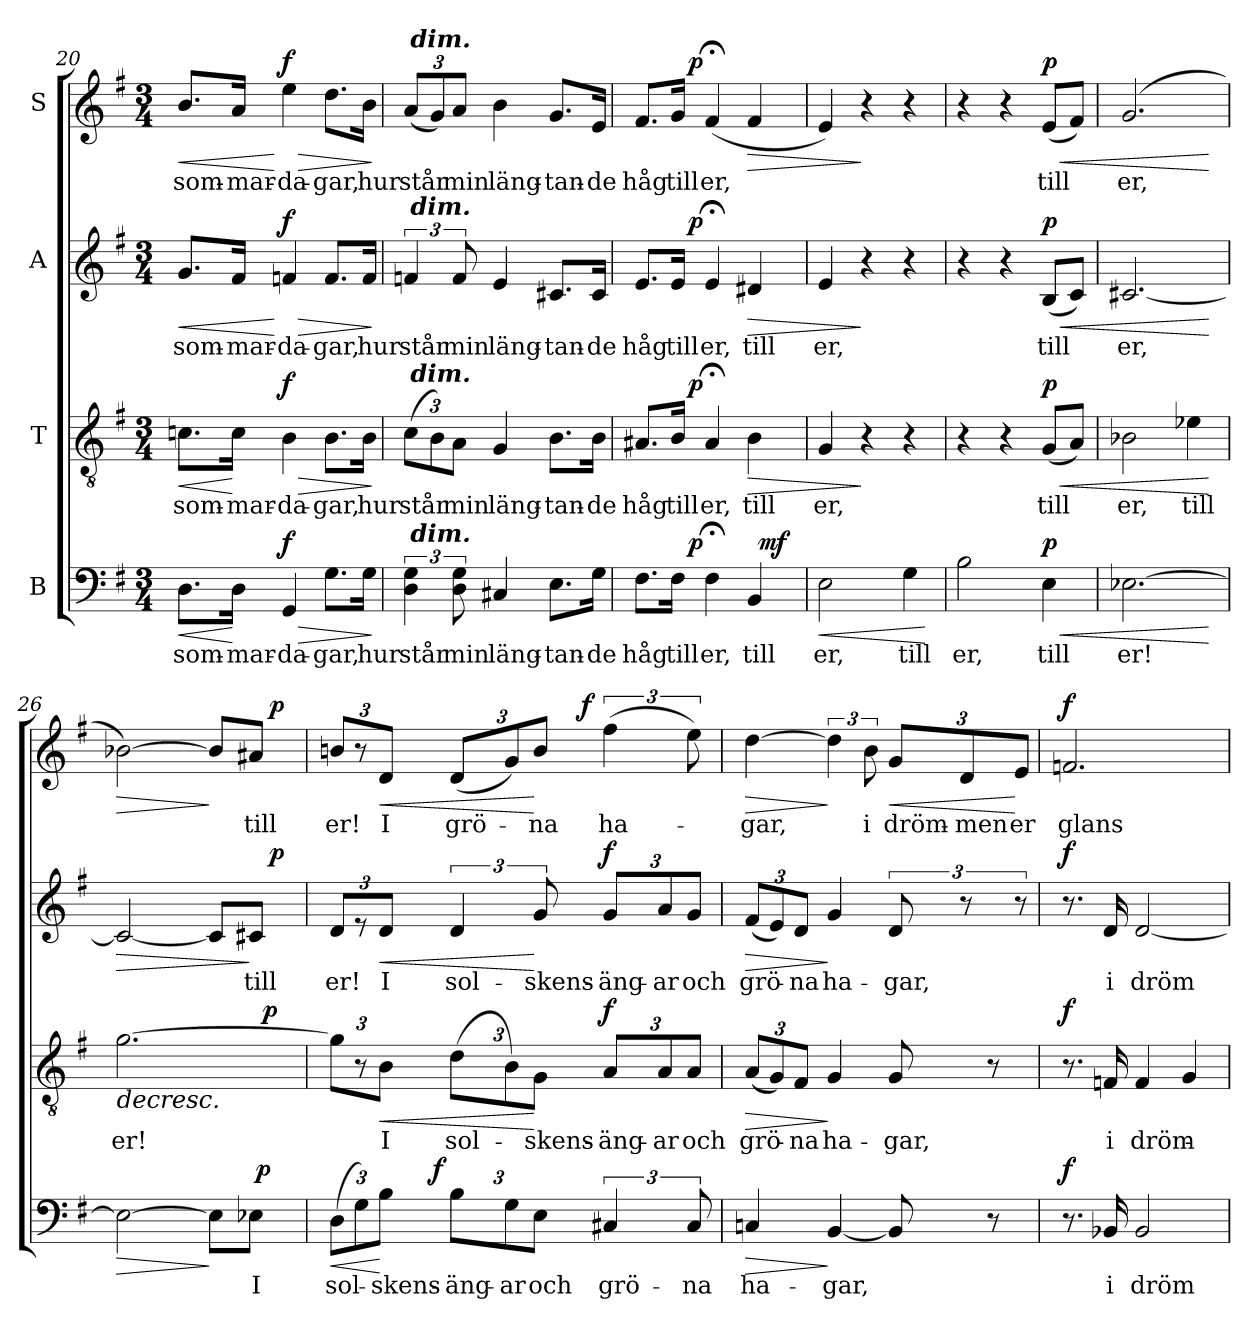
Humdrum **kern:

**kern	**text	**dynam	**kern	**text	**dynam	**kern	**text	**dynam	**kern	**text	**dynam
*part4	*part4	*part4	*part3	*part3	*part3	*part2	*part2	*part2	*part1	*part1	*part1
*staff4	*staff4	*staff4	*staff3	*staff3	*staff3	*staff2	*staff2	*staff2	*staff1	*staff1	*staff1
*I"B	*	*	*I"T	*	*	*I"A	*	*	*I"S	*	*
!!LO:LB:g=z
*clefF4	*	*	*clefGv2	*	*	*clefG2	*	*	*clefG2	*	*
*k[f#]	*	*	*k[f#]	*	*	*k[f#]	*	*	*k[f#]	*	*
*G:	*	*	*G:	*	*	*G:	*	*	*G:	*	*
*M3/4	*	*	*M3/4	*	*	*M3/4	*	*	*M3/4	*	*
=20	=20	=20	=20	=20	=20	=20	=20	=20	=20	=20	=20
!	!LO:LY:b	!LO:HP:b	!	!LO:LY:b	!LO:HP:b	!	!LO:LY:b	!LO:HP:b	!	!LO:LY:b	!LO:HP:b
8.D\L	som-	<	8.cni\L	som-	<	8.g/L	som-	<	8.b/L	som-	<
!	!LO:LY:b	!	!	!LO:LY:b	!	!	!LO:LY:b	!	!	!LO:LY:b	!
16D\Jk	-mar-	[	16c\Jk	-mar-	[	16f#/Jk	-mar-	.	16a/Jk	-mar-	.
!	!LO:LY:b	!LO:HP:b	!	!LO:LY:b	!LO:HP:b	!	!LO:LY:b	!LO:HP:n=1:b	!	!LO:LY:b	!LO:HP:n=1:b
!	!	!LO:DY:n=1:a	!	!	!LO:DY:n=1:a	!	!	!LO:DY:n=1:a	!	!	!LO:DY:n=1:a
4GG/	-da-	> f	4B\	-da-	> f	4fn/	-da-	[ > f	4ee\	-da-	[ > f
!	!LO:LY:b	!	!	!LO:LY:b	!	!	!LO:LY:b	!	!	!LO:LY:b	!
8.G\L	-gar,	.	8.B\L	-gar,	.	8.f/L	-gar,	.	8.dd\L	-gar,	.
!	!LO:LY:b	!	!	!LO:LY:b	!	!	!LO:LY:b	!	!	!LO:LY:b	!
16G\Jk	hur	.	16B\Jk	hur	.	16f/Jk	hur	.	16b\Jk	hur	.
.	.	]	.	.	]	.	.	]	.	.	]
=21	=21	=21	=21	=21	=21	=21	=21	=21	=21	=21	=21
!	!LO:LY:b	!	!	!LO:LY:b	!	!	!LO:LY:b	!	!	!LO:LY:b	!
*^	*	*	*^	*	*	*^	*	*	*^	*	*
6D\ 6G\	96ryy	står	.	(>12c\L	96ryy	står	.	6fn/	96ryy	står	.	(<12a/L	96ryy	står	.
!	!	!	!	!	!	!	!	!	!	!	!	!	!LO:TX:a:Bi:t=dim.	!	!
!	!	!	!	!	!	!	!	!	!LO:TX:a:Bi:t=dim.	!	!	!	!	!	!
!	!	!	!	!	!LO:TX:a:Bi:t=dim.	!	!	!	!	!	!	!	!	!	!
!	!LO:TX:a:Bi:t=dim.	!	!	!	!	!	!	!	!	!	!	!	!	!	!
.	3%2ryy	.	.	.	3%2ryy	.	.	.	3%2ryy	.	.	.	3%2ryy	.	.
.	.	.	.	12B\)	.	.	.	.	.	.	.	12g/)	.	.	.
!	!	!LO:LY:b	!	!	!	!LO:LY:b	!	!	!	!LO:LY:b	!	!	!	!LO:LY:b	!
12D\ 12G\	.	min	.	12A\J	.	min	.	12f/	.	min	.	12a/J	.	min	.
!	!	!LO:LY:b	!	!	!	!LO:LY:b	!	!	!	!LO:LY:b	!	!	!	!LO:LY:b	!
4C#X/	.	läng-	.	4G/	.	läng-	.	4e/	.	läng-	.	4b\	.	läng-	.
!	!	!LO:LY:b	!	!	!	!LO:LY:b	!	!	!	!LO:LY:b	!	!	!	!LO:LY:b	!
8.E\L	.	-tan-	.	8.B\L	.	-tan-	.	8.c#X/L	.	-tan-	.	8.g/L	.	-tan-	.
.	24..ryy	.	.	.	24..ryy	.	.	.	24..ryy	.	.	.	24..ryy	.	.
!	!	!LO:LY:b	!	!	!	!LO:LY:b	!	!	!	!LO:LY:b	!	!	!	!LO:LY:b	!
16G\Jk	.	-de	.	16B\Jk	.	-de	.	16c#/Jk	.	-de	.	16e/Jk	.	-de	.
=22	=22	=22	=22	=22	=22	=22	=22	=22	=22	=22	=22	=22	=22	=22	=22
!	!	!LO:LY:b	!	!	!	!LO:LY:b	!	!	!	!LO:LY:b	!	!	!	!LO:LY:b	!
*	*^	*	*	*	*	*	*	*	*	*	*	*	*	*	*
8.F#\L	8..ryy	2ryy	håg	.	8.A#X/L	8..ryy	håg	.	8.e/L	8..ryy	håg	.	8.f#/L	8..ryy	håg	.
!	!	!	!LO:LY:b	!	!	!	!LO:LY:b	!	!	!	!LO:LY:b	!	!	!	!LO:LY:b	!
16F#\Jk	.	.	till	.	16B/Jk	.	till	.	16e/Jk	.	till	.	16g/Jk	.	till	.
!	!	!	!	!LO:DY:a	!	!	!	!LO:DY:a	!	!	!	!LO:DY:a	!	!	!	!LO:DY:a
.	2ryy	.	.	p	.	2ryy	.	p	.	2ryy	.	p	.	2ryy	.	p
!	!	!	!LO:LY:b	!	!	!	!LO:LY:b	!	!	!	!LO:LY:b	!	!	!	!LO:LY:b	!
4F#;<\	.	.	er,	.	4A#;</	.	er,	.	4e;</	.	er,	.	(<4f#;</	.	er,	.
!	!	!	!LO:LY:b	!	!	!	!LO:LY:b	!LO:HP:b	!	!	!LO:LY:b	!LO:HP:b	!	!	!	!LO:HP:b
4BB/	.	32ryy	till	.	4B\	.	till	>	4d#X/	.	till	>	4f#/	.	.	>
!	!	!	!	!LO:DY:a	!	!	!	!	!	!	!	!	!	!	!	!
.	.	8..ryy	.	mf	.	.	.	.	.	.	.	.	.	.	.	.
.	32ryy	.	.	.	.	32ryy	.	.	.	32ryy	.	.	.	32ryy	.	.
=23	=23	=23	=23	=23	=23	=23	=23	=23	=23	=23	=23	=23	=23	=23	=23	=23
!	!	!	!LO:LY:b	!LO:HP:b	!	!	!LO:LY:b	!	!	!	!LO:LY:b	!	!	!	!	!
*v	*v	*v	*	*	*	*	*	*	*v	*v	*	*	*v	*v	*	*
*	*	*	*v	*v	*	*	*	*	*	*	*	*
2E\	er,	<	4G/	er,	.	4e/	er,	.	4e/)	.	.
.	.	.	4r	.	]	4r	.	]	4r	.	]
!	!LO:LY:b	!	!	!	!	!	!	!	!	!	!
4G\	till	.	4r	.	.	4r	.	.	4r	.	.
.	.	[	.	.	.	.	.	.	.	.	.
!!LO:PB:g=z
=24	=24	=24	=24	=24	=24	=24	=24	=24	=24	=24	=24
!	!LO:LY:b	!	!	!	!	!	!	!	!	!	!
2B\	er,	.	4r	.	.	4r	.	.	4r	.	.
.	.	.	4r	.	.	4r	.	.	4r	.	.
!	!LO:LY:b	!LO:HP:b	!	!LO:LY:b	!LO:HP:b	!	!LO:LY:b	!LO:HP:b	!	!LO:LY:b	!LO:HP:b
!	!	!LO:DY:n=1:a	!	!	!LO:DY:n=1:a	!	!	!LO:DY:n=1:a	!	!	!LO:DY:n=1:a
4E\	till	< p	(<8G/L	till	< p	(<8B/L	till	< p	(<8e/L	till	< p
.	.	.	8A/J)	.	.	8c/J)	.	.	8f#/J)	.	.
=25	=25	=25	=25	=25	=25	=25	=25	=25	=25	=25	=25
!	!LO:LY:b	!	!	!LO:LY:b	!	!	!LO:LY:b	!	!	!LO:LY:b	!
[2.E-X\	er!	.	2B-X\	er,	.	[2.c#X/	er,	.	(>2.g/	er,	.
!	!	!	!	!LO:LY:b	!	!	!	!	!	!	!
.	.	.	4e-X\	till	.	.	.	.	.	.	.
.	.	[	.	.	[	.	.	[	.	.	[
=26	=26	=26	=26	=26	=26	=26	=26	=26	=26	=26	=26
!	!	!LO:HP:b	!	!LO:LY:b	!LO:HP:b	!	!	!LO:HP:b	!	!	!LO:HP:b
*^	*	*	*^	*	*	*^	*	*	*^	*	*
2E-\_	3ryy	.	>	[2.g\	3ryy	er!	>	2c#/_	2ryy	.	>	[2b-X\)	2ryy	.	>
.	6ryy	.	.	.	6...ryy	.	.	.	.	.	.	.	.	.	.
8E-\L]	12ryy	.	]	.	.	.	.	8c#/L]	8ryy	.	.	8b-/L]	8ryy	.	]
.	24ryy	.	.	.	.	.	.	.	.	.	.	.	.	.	.
!	!	!LO:LY:b	!	!	!	!	!	!	!	!LO:LY:b	!	!	!	!LO:LY:b	!
8E-X\J	96ryy	I	.	.	.	.	.	8c#X/J	32ryy	till	]	8a#X/J	32ryy	till	.
!	!	!	!LO:DY:a	!	!	!	!	!	!	!	!	!	!	!	!
.	12ryy	.	p	.	.	.	.	.	.	.	.	.	.	.	.
!	!	!	!	!	!	!	!LO:DY:a	!	!	!	!	!	!	!	!
.	.	.	.	.	12ryy	.	p	.	.	.	.	.	.	.	.
!	!	!	!	!	!	!	!	!	!	!	!LO:DY:a	!	!	!	!LO:DY:a
.	.	.	.	.	.	.	.	.	16.ryy	.	p	.	16.ryy	.	p
.	48.ryy	.	.	.	.	.	.	.	.	.	.	.	.	.	.
.	.	.	.	.	48ryy	.	.	.	.	.	.	.	.	.	.
.	.	.	.	.	.	.	]	.	.	.	.	.	.	.	.
=27	=27	=27	=27	=27	=27	=27	=27	=27	=27	=27	=27	=27	=27	=27	=27
!	!	!LO:LY:b	!LO:HP:b	!	!	!	!	!	!	!LO:LY:b	!	!	!	!LO:LY:b	!
*	*	*	*	*v	*v	*	*	*	*	*	*	*	*	*	*
*	*	*	*	*	*	*	*v	*v	*	*	*	*	*	*
(>12D\L	6ryy	sol-	<	12g\L]	.	.	12d/L	er!	.	12bni/L	3ryy	er!	.
12G\)	.	.	.	12r	.	.	12r	.	.	12r	.	.	.
!	!	!LO:LY:b	!	!	!LO:LY:b	!LO:HP:b	!	!LO:LY:b	!LO:HP:b	!	!	!LO:LY:b	!LO:HP:b
12B\J	24..ryy	-skens-	[	12B\J	I	<	12d/J	I	<	12d/J	.	I	<
!	!	!	!LO:DY:a	!	!	!	!	!	!	!	!	!	!
.	3ryy	.	f	.	.	.	.	.	.	.	.	.	.
!	!	!LO:LY:b	!	!	!LO:LY:b	!	!	!LO:LY:b	!	!	!	!LO:LY:b	!
12B\L	.	-äng-	.	(>12d\L	sol-	.	6d/	sol-	.	(<12d/L	.	grö-	.
!	!	!LO:LY:b	!	!	!	!	!	!	!	!	!	!	!
12G\	.	-ar	.	12B\)	.	.	.	.	.	12g/)	12...ryy	.	.
!	!	!LO:LY:b	!	!	!LO:LY:b	!	!	!LO:LY:b	!	!	!	!LO:LY:b	!
12E\J	.	och	.	12G\J	-skens-	[	12g/	-skens-	[	12b/J	.	-na	[
!	!	!	!	!	!	!	!	!	!	!	!	!	!LO:DY:a
.	.	.	.	.	.	.	.	.	.	.	6ryy	.	f
!	!	!LO:LY:b	!	!	!LO:LY:b	!LO:DY:a	!	!LO:LY:b	!LO:DY:a	!	!	!LO:LY:b	!
6C#X/	.	grö-	.	12A/L	-äng-	f	12g/L	-äng-	f	(>6ff#\	.	ha-	.
.	6ryy	.	.	.	.	.	.	.	.	.	.	.	.
!	!	!	!	!	!LO:LY:b	!	!	!LO:LY:b	!	!	!	!	!
.	.	.	.	12A/	-ar	.	12a/	-ar	.	.	.	.	.
.	.	.	.	.	.	.	.	.	.	.	12ryy	.	.
!	!	!LO:LY:b	!	!	!LO:LY:b	!	!	!LO:LY:b	!	!	!	!	!
12C#/	.	-na	.	12A/J	och	.	12g/J	och	.	12ee\)	.	.	.
.	96ryy	.	.	.	.	.	.	.	.	.	96ryy	.	.
=28	=28	=28	=28	=28	=28	=28	=28	=28	=28	=28	=28	=28	=28
!	!	!LO:LY:b	!LO:HP:b	!	!LO:LY:b	!LO:HP:b	!	!LO:LY:b	!LO:HP:b	!	!	!LO:LY:b	!LO:HP:b
*v	*v	*	*	*	*	*	*	*	*	*v	*v	*	*
4Cni/	ha-	>	(<12A/L	grö-	>	(<12f#/L	grö-	>	[4dd\	-gar,	>
.	.	.	12G/)	.	.	12e/)	.	.	.	.	.
!	!	!	!	!LO:LY:b	!	!	!LO:LY:b	!	!	!	!
.	.	.	12F#/J	-na	.	12d/J	-na	.	.	.	.
!	!LO:LY:b	!	!	!LO:LY:b	!	!	!LO:LY:b	!	!	!	!
[4BB/	-gar,	]	4G/	ha-	]	4g/	ha-	]	6dd\]	.	]
!	!	!	!	!	!	!	!	!	!	!LO:LY:b	!
.	.	.	.	.	.	.	.	.	12b\	i	.
!	!	!	!	!LO:LY:b	!	!	!LO:LY:b	!	!	!LO:LY:b	!LO:HP:b
8BB/]	.	.	8G/	-gar,	.	12d/	-gar,	.	12g/L	dröm-	<
!	!	!	!	!	!	!	!	!	!	!LO:LY:b	!
.	.	.	.	.	.	12r	.	.	12d/	-men	.
8r	.	.	8r	.	.	.	.	.	.	.	.
!	!	!	!	!	!	!	!	!	!	!LO:LY:b	!
.	.	.	.	.	.	12r	.	.	12e/J	er	[
!!LO:LB:g=z
=29	=29	=29	=29	=29	=29	=29	=29	=29	=29	=29	=29
!	!	!LO:DY:a	!	!	!LO:DY:a	!	!	!LO:DY:a	!	!LO:LY:b	!LO:DY:a
8.r	.	f	8.r	.	f	8.r	.	f	2.fn/	glans	f
!	!LO:LY:b	!	!	!LO:LY:b	!	!	!LO:LY:b	!	!	!	!
16BB-X/	i	.	16Fn/	i	.	16d/	i	.	.	.	.
!	!LO:LY:b	!	!	!LO:LY:b	!	!	!LO:LY:b	!	!	!	!
2BB-/	dröm-	.	4F/	dröm-	.	[2d/	dröm-	.	.	.	.
.	.	.	4G/	.	.	.	.	.	.	.	.
=	=	=	=	=	=	=	=	=	=	=	=
*-	*-	*-	*-	*-	*-	*-	*-	*-	*-	*-	*-
